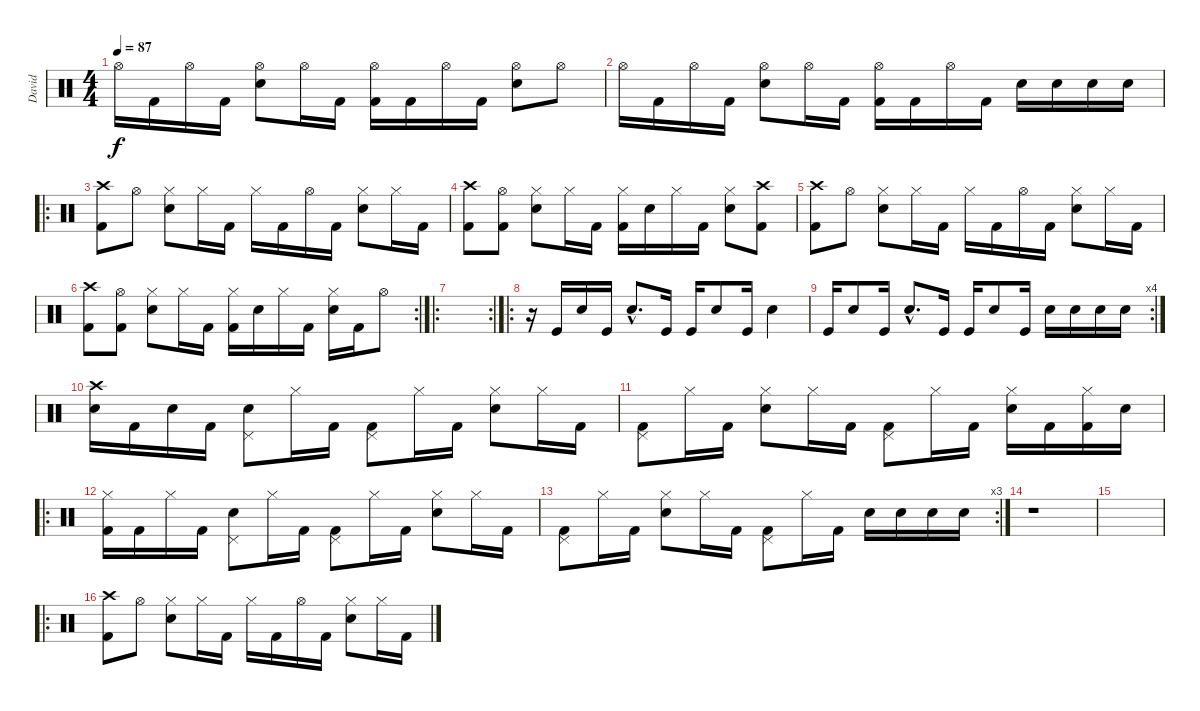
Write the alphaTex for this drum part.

\track ("David" "David") {instrument percussion}
\staff {score}
\articulation defaults
\ts (4 4)
\tempo 87
\clef neutral
\ks c "Hi-Hat (open)".16{dy f} "Kick (hit) 2".16 "Hi-Hat (open)".16 "Kick (hit) 2".16
("Hi-Hat (open)" "Electric Snare (hit)").8 "Hi-Hat (open)".16 "Kick (hit) 2".16 ("Hi-Hat (open)" "Kick (hit) 2").16 "Kick (hit) 2".16 "Hi-Hat (open)".16 "Kick (hit) 2".16 ("Hi-Hat (open)" "Electric Snare (hit)").8 "Hi-Hat (open)".8 |
"Hi-Hat (open)".16 "Kick (hit) 2".16 "Hi-Hat (open)".16 "Kick (hit) 2".16 ("Hi-Hat (open)" "Electric Snare (hit)").8 "Hi-Hat (open)".16 "Kick (hit) 2".16 ("Hi-Hat (open)" "Kick (hit) 2").16 "Kick (hit) 2".16 "Hi-Hat (open)".16 "Kick (hit) 2".16 "Electric Snare (hit)".16 "Electric Snare (hit)".16 "Electric Snare (hit)".16 "Electric Snare (hit)".16 |
\ro
("Crash high (hit)" "Kick (hit) 2").8 "Hi-Hat (open)".8 ("Hi-Hat (closed)" "Electric Snare (hit)").8 "Hi-Hat (closed)".16 "Kick (hit) 2".16 "Hi-Hat (closed)".16 "Kick (hit) 2".16 "Hi-Hat (open)".16 "Kick (hit) 2".16 ("Hi-Hat (closed)" "Electric Snare (hit)").8 "Hi-Hat (closed)".16 "Kick (hit) 2".16 |
("Crash high (hit)" "Kick (hit) 2").8 ("Hi-Hat (open)" "Kick (hit) 2").8 ("Hi-Hat (closed)" "Electric Snare (hit)").8 "Hi-Hat (closed)".16 "Kick (hit) 2".16 ("Hi-Hat (closed)" "Kick (hit) 2").16 "Electric Snare (hit)".16 "Hi-Hat (closed)".16 "Kick (hit) 2".16 ("Hi-Hat (closed)" "Electric Snare (hit)").8 ("Crash high (hit)" "Kick (hit) 2").8 |
("Crash high (hit)" "Kick (hit) 2").8 "Hi-Hat (open)".8 ("Hi-Hat (closed)" "Electric Snare (hit)").8 "Hi-Hat (closed)".16 "Kick (hit) 2".16 "Hi-Hat (closed)".16 "Kick (hit) 2".16 "Hi-Hat (open)".16 "Kick (hit) 2".16 ("Hi-Hat (closed)" "Electric Snare (hit)").8 "Hi-Hat (closed)".16 "Kick (hit) 2".16 |
\rc 2
("Crash high (hit)" "Kick (hit) 2").8 ("Hi-Hat (open)" "Kick (hit) 2").8 ("Hi-Hat (closed)" "Electric Snare (hit)").8 "Hi-Hat (closed)".16 "Kick (hit) 2".16 ("Hi-Hat (closed)" "Kick (hit) 2").16 "Electric Snare (hit)".16 "Hi-Hat (closed)".16 "Kick (hit) 2".16 ("Hi-Hat (closed)" "Electric Snare (hit)").16 "Kick (hit) 2".16 "Hi-Hat (open)".8 |
\ro
\rc 2
|
\ro
r.16 "Kick (hit)".16 "Electric Snare (hit)".16 "Kick (hit)".16 "Electric Snare (hit)"{hac}.8{d} "Kick (hit)".16 "Kick (hit)".16 "Electric Snare (hit)".8 "Kick (hit)".16 "Electric Snare (hit)".4 |
\rc 4 "Kick (hit)".16 "Electric Snare (hit)".8 "Kick (hit)".16 "Electric Snare (hit)"{hac}.8{d} "Kick (hit)".16 "Kick (hit)".16 "Electric Snare (hit)".8 "Kick (hit)".16 "Electric Snare (hit)".16 "Electric Snare (hit)".16 "Electric Snare (hit)".16 "Electric Snare (hit)".16
|
("Crash high (hit)" "Electric Snare (hit)").16 "Kick (hit) 2".16 "Electric Snare (hit)".16 "Kick (hit) 2".16 ("Pedal Hi-Hat (hit)" "Electric Snare (hit)").8 "Hi-Hat (closed)".16 "Kick (hit) 2".16 ("Pedal Hi-Hat (hit)" "Kick (hit) 2").8 "Hi-Hat (closed)".16 "Kick (hit) 2".16 ("Hi-Hat (closed)" "Electric Snare (hit)").8 "Hi-Hat (closed)".16 "Kick (hit) 2".16 |
("Pedal Hi-Hat (hit)" "Kick (hit) 2").8 "Hi-Hat (closed)".16 "Kick (hit) 2".16 ("Hi-Hat (closed)" "Electric Snare (hit)").8 "Hi-Hat (closed)".16 "Kick (hit) 2".16 ("Pedal Hi-Hat (hit)" "Kick (hit) 2").8 "Hi-Hat (closed)".16 "Kick (hit) 2".16 ("Hi-Hat (closed)" "Electric Snare (hit)").16 "Kick (hit) 2".16 ("Hi-Hat (closed)" "Kick (hit) 2").16 "Electric Snare (hit)".16 |
\ro
("Hi-Hat (closed)" "Kick (hit) 2").16 "Kick (hit) 2".16 "Hi-Hat (closed)".16 "Kick (hit) 2".16 ("Pedal Hi-Hat (hit)" "Electric Snare (hit)").8 "Hi-Hat (closed)".16 "Kick (hit) 2".16 ("Pedal Hi-Hat (hit)" "Kick (hit) 2").8 "Hi-Hat (closed)".16 "Kick (hit) 2".16 ("Hi-Hat (closed)" "Electric Snare (hit)").8 "Hi-Hat (closed)".16 "Kick (hit) 2".16 |
\rc 3
("Pedal Hi-Hat (hit)" "Kick (hit) 2").8 "Hi-Hat (closed)".16 "Kick (hit) 2".16 ("Hi-Hat (closed)" "Electric Snare (hit)").8 "Hi-Hat (closed)".16 "Kick (hit) 2".16 ("Pedal Hi-Hat (hit)" "Kick (hit) 2").8 "Hi-Hat (closed)".16 "Kick (hit) 2".16 "Electric Snare (hit)".16 "Electric Snare (hit)".16 "Electric Snare (hit)".16 "Electric Snare (hit)".16 |
r.1 |
|
\ro
("Crash high (hit)" "Kick (hit) 2").8 "Hi-Hat (open)".8 ("Hi-Hat (closed)" "Electric Snare (hit)").8 "Hi-Hat (closed)".16 "Kick (hit) 2".16 "Hi-Hat (closed)".16 "Kick (hit) 2".16 "Hi-Hat (open)".16 "Kick (hit) 2".16 ("Hi-Hat (closed)" "Electric Snare (hit)").8 "Hi-Hat (closed)".16 "Kick (hit) 2".16
